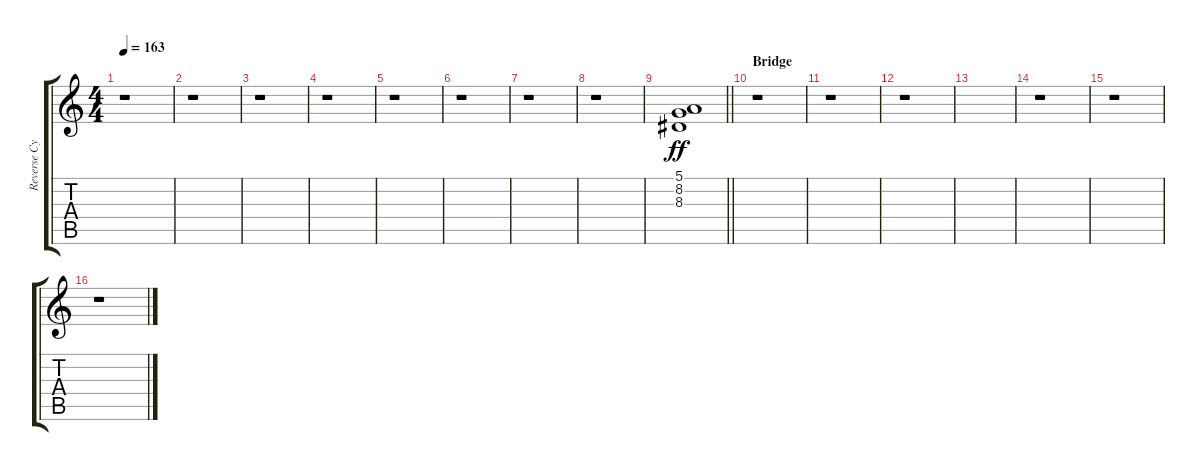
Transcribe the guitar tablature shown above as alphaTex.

\track ("Reverse Cymbal" "Reverse Cy") {instrument reversecymbal}
\staff {score tabs}
\tuning (E4 B3 G3 D3 A2 E2) {hide}
\ts (4 4)
\tempo 163
\clef g2
\ks c
r.1{dy ff} |
r.1 |
r.1 |
r.1 |
r.1 |
r.1 |
r.1 |
r.1 |
\barLineRight lightlight
(5.1 8.2 8.3).1 |
\section ("" "Bridge")
r.1 |
r.1 |
r.1 |
|
r.1 |
r.1 |
r.1
